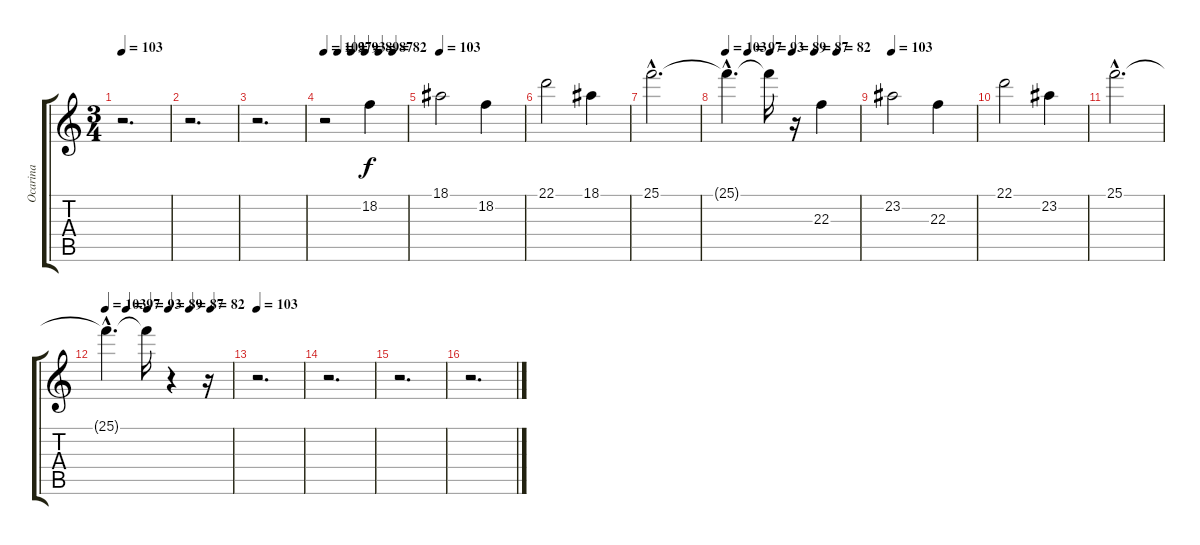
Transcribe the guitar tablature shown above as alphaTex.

\track ("Ocarina" "Ocarina") {instrument ocarina}
\staff {score tabs}
\tuning (E4 B3 G3 D3 A2 E2) {hide}
\ts (3 4)
\tempo 103
\clef g2
\ks c
r.2{d dy f} |
r.2{d} |
r.2{d} |
\tempo 103
\tempo (97 0.16666666666666666)
\tempo (93 0.3333333333333333)
\tempo (89 0.5)
\tempo (87 0.6666666666666666)
\tempo (82 0.8333333333333334)
r.2 18.2.4 |
\tempo 103
18.1.2 18.2.4 |
22.1.2 18.1.4 |
25.1{hac}.2{d} |
\tempo 103
\tempo (97 0.16666666666666666)
\tempo (93 0.3333333333333333)
\tempo (89 0.5)
\tempo (87 0.6666666666666666)
\tempo (82 0.8333333333333334)
25.1{hac t}.4{d} 25.1{t}.16 r.16 22.3.4{volume 16} |
\tempo 103
23.2.2 22.3.4 |
22.1.2 23.2.4 |
25.1{hac}.2{d} |
\tempo 103
\tempo (97 0.16666666666666666)
\tempo (93 0.3333333333333333)
\tempo (89 0.5)
\tempo (87 0.6666666666666666)
\tempo (82 0.8333333333333334)
25.1{hac t}.4{d} 25.1{t}.16 r.4 r.16 |
\tempo 103
r.2{d} |
r.2{d} |
r.2{d} |
r.2{d}
